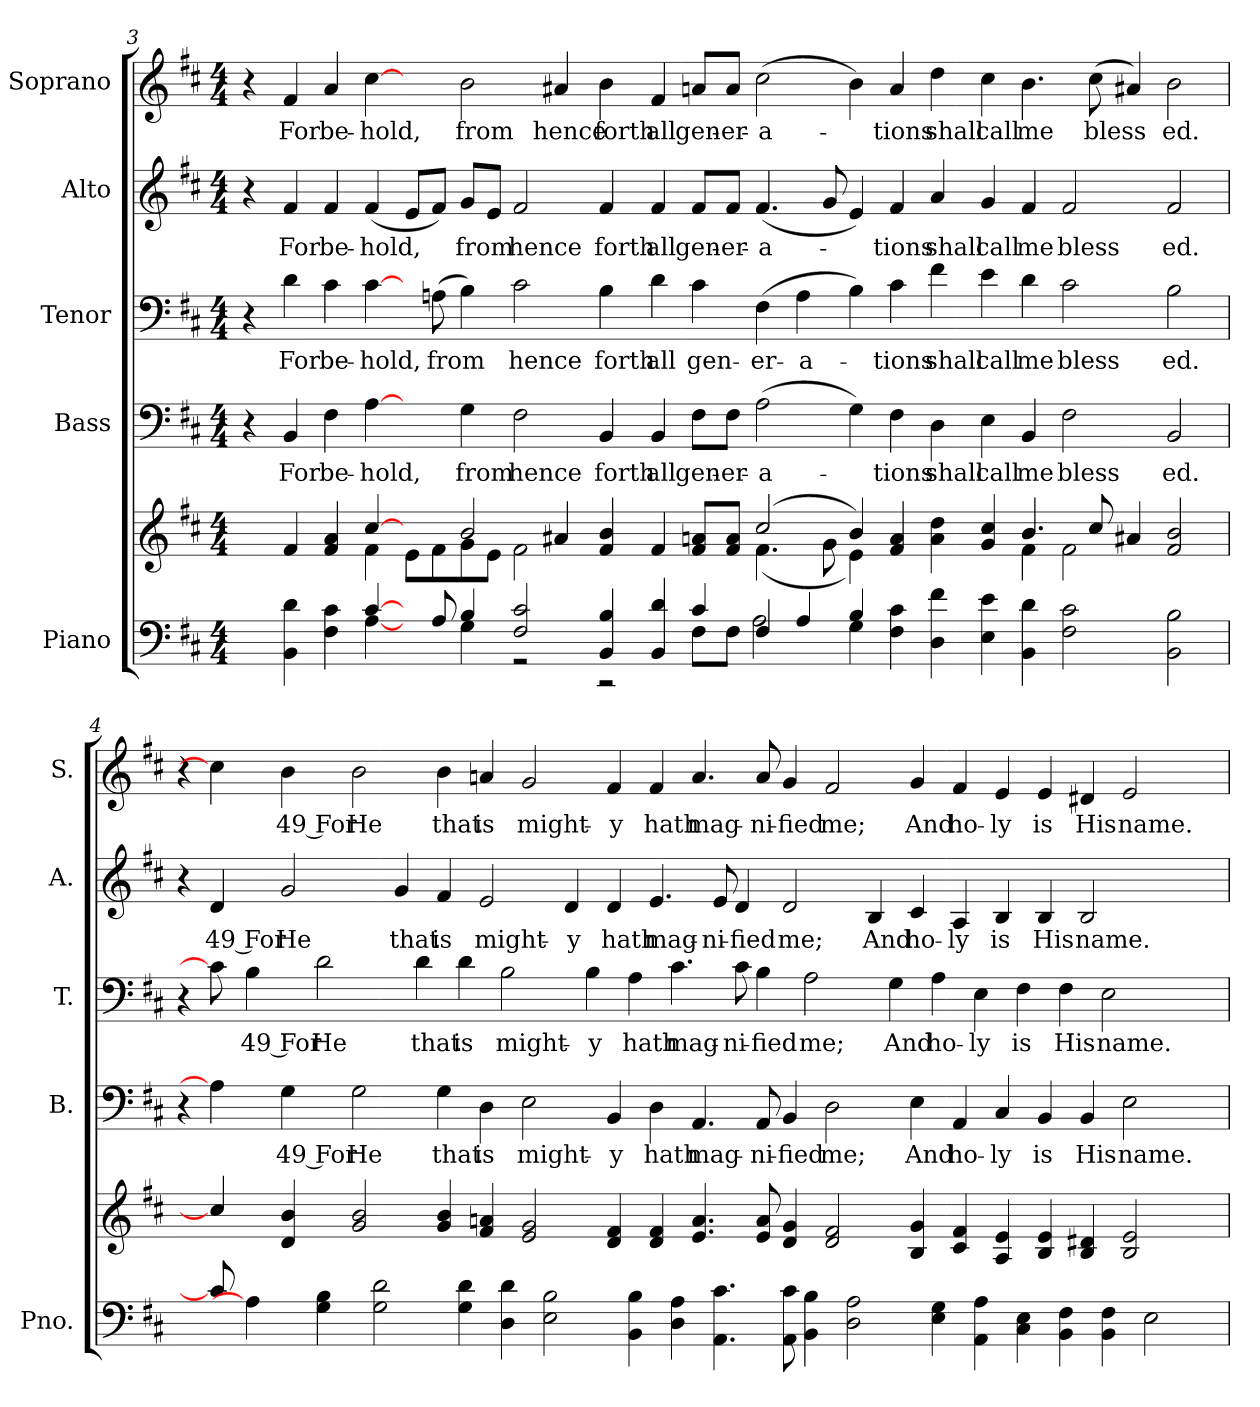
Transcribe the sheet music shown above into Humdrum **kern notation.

**kern	**kern	**kern	**text	**kern	**text	**kern	**text	**kern	**text
*part5	*part5	*part4	*part4	*part3	*part3	*part2	*part2	*part1	*part1
*staff6	*staff5	*staff4	*staff4	*staff3	*staff3	*staff2	*staff2	*staff1	*staff1
*I"Piano	*	*I"Bass	*	*I"Tenor	*	*I"Alto	*	*I"Soprano	*
*I'Pno.	*	*I'B.	*	*I'T.	*	*I'A.	*	*I'S.	*
!!LO:PB:g=z
*clefF4	*clefG2	*clefF4	*	*clefF4	*	*clefG2	*	*clefG2	*
*k[f#c#]	*k[f#c#]	*k[f#c#]	*	*k[f#c#]	*	*k[f#c#]	*	*k[f#c#]	*
*D:	*D:	*D:	*	*D:	*	*D:	*	*D:	*
*M4/4	*M4/4	*M4/4	*	*M4/4	*	*M4/4	*	*M4/4	*
=3	=3	=3	=3	=3	=3	=3	=3	=3	=3
*^	*^	*	*	*	*	*	*	*	*
4ryy	2ryy	4ryy	2ryy	4r	.	4r	.	4r	.	4r	.
!	!	!	!	!	!LO:LY:b:color=#000000	!	!	!	!	!	!
!	!	!	!	!	!	!	!LO:LY:b:color=#000000	!	!	!	!
!	!	!	!	!	!	!	!	!	!LO:LY:b:color=#000000	!	!
!	!	!	!	!	!	!	!	!	!	!	!LO:LY:b:color=#000000
4BBi\ 4di	.	4f#i/	.	4BBi/	For	4di\	For	4f#i/	For	4f#i/	For
!	!	!	!	!	!LO:LY:b:color=#000000	!	!	!	!	!	!
!	!	!	!	!	!	!	!LO:LY:b:color=#000000	!	!	!	!
!	!	!	!	!	!	!	!	!	!LO:LY:b:color=#000000	!	!
!	!	!	!	!	!	!	!	!	!	!	!LO:LY:b:color=#000000
4F#i\ 4c#i	4ryy	4f#i/ 4ai	4ryy	4F#i\	be-	4c#i\	be-	4f#i/	be-	4ai/	be-
!	!	!	!	!	!LO:LY:b:color=#000000	!	!	!	!	!	!
!	!	!	!	!	!	!	!LO:LY:b:color=#000000	!	!	!	!
!	!	!	!	!	!	!	!	!	!LO:LY:b:color=#000000	!	!
!	!	!	!	!	!	!	!	!	!	!	!LO:LY:b:color=#000000
[4c#i/	[4Ai\	[4cc#i/	4f#i\	[4Ai\	-hold,	[4c#i\	-hold,	(4f#i/	-hold,	[4cc#i\	-hold,
8ryy	4ryy	4ryy	8ei\L	4ryy	.	8ryy	.	8ei/L	.	4ryy	.
!	!	!	!	!	!	!	!LO:LY:b:color=#000000	!	!	!	!
8Ai/	.	.	8f#i\	.	.	(8Ani\	from	8f#i/J)	.	.	.
!	!	!	!	!	!LO:LY:b:color=#000000	!	!	!	!	!	!
!	!	!	!	!	!	!	!	!	!LO:LY:b:color=#000000	!	!
!	!	!	!	!	!	!	!	!	!	!	!LO:LY:b:color=#000000
4Bi/	4Gi\	2bi/	8gi\	4Gi\	from	4Bi\)	.	8gi/L	from	2bi\	from
.	.	.	8ei\J	.	.	.	.	8ei/J	.	.	.
!	!	!	!	!	!LO:LY:b:color=#000000	!	!	!	!	!	!
!	!	!	!	!	!	!	!LO:LY:b:color=#000000	!	!	!	!
!	!	!	!	!	!	!	!	!	!LO:LY:b:color=#000000	!	!
2F#i/ 2c#i	2r	.	2f#i\	2F#i\	hence	2c#i\	hence	2f#i/	hence	.	.
!	!	!	!	!	!	!	!	!	!	!	!LO:LY:b:color=#000000
.	.	4a#Xi/	.	.	.	.	.	.	.	4a#Xi/	hence
!	!	!	!	!	!LO:LY:b:color=#000000	!	!	!	!	!	!
!	!	!	!	!	!	!	!LO:LY:b:color=#000000	!	!	!	!
!	!	!	!	!	!	!	!	!	!LO:LY:b:color=#000000	!	!
!	!	!	!	!	!	!	!	!	!	!	!LO:LY:b:color=#000000
4BBi/ 4Bi	2r	4f#i/ 4bi	2ryy	4BBi/	forth	4Bi\	forth	4f#i/	forth	4bi\	forth
!	!	!	!	!	!LO:LY:b:color=#000000	!	!	!	!	!	!
!	!	!	!	!	!	!	!LO:LY:b:color=#000000	!	!	!	!
!	!	!	!	!	!	!	!	!	!LO:LY:b:color=#000000	!	!
!	!	!	!	!	!	!	!	!	!	!	!LO:LY:b:color=#000000
4BBi/ 4di	.	4f#i/	.	4BBi/	all	4di\	all	4f#i/	all	4f#i/	all
!	!	!	!	!	!LO:LY:b:color=#000000	!	!	!	!	!	!
!	!	!	!	!	!	!	!LO:LY:b:color=#000000	!	!	!	!
!	!	!	!	!	!	!	!	!	!LO:LY:b:color=#000000	!	!
!	!	!	!	!	!	!	!	!	!	!	!LO:LY:b:color=#000000
4c#i/	8F#i\L	8f#i/ 8aniL	4ryy	8F#i\L	gen-	4c#i\	gen-	8f#i/L	gen-	8ani/L	gen-
!	!	!	!	!	!LO:LY:b:color=#000000	!	!	!	!	!	!
!	!	!	!	!	!	!	!	!	!LO:LY:b:color=#000000	!	!
!	!	!	!	!	!	!	!	!	!	!	!LO:LY:b:color=#000000
.	8F#i\J	8f#i/ 8aiJ	.	8F#i\J	-er-	.	.	8f#i/J	-er-	8ai/J	-er-
!	!	!	!	!	!LO:LY:b:color=#000000	!	!	!	!	!	!
!	!	!	!	!	!	!	!LO:LY:b:color=#000000	!	!	!	!
!	!	!	!	!	!	!	!	!	!LO:LY:b:color=#000000	!	!
!	!	!	!	!	!	!	!	!	!	!	!LO:LY:b:color=#000000
4F#i/	2Ai\	(2cc#i/	(4.f#i\	(2Ai\	-a-	(4F#i\	-er-	(4.f#i/	-a-	(2cc#i\	-a-
!	!	!	!	!	!	!	!LO:LY:b:color=#000000	!	!	!	!
4Ai/	.	.	.	.	.	4Ai\	-a-	.	.	.	.
.	.	.	8gi\	.	.	.	.	8gi/	.	.	.
4Bi/	4Gi\	4bi/)	4ei\)	4Gi\)	.	4Bi\)	.	4ei/)	.	4bi\)	.
!	!	!	!	!	!LO:LY:b:color=#000000	!	!	!	!	!	!
!	!	!	!	!	!	!	!LO:LY:b:color=#000000	!	!	!	!
!	!	!	!	!	!	!	!	!	!LO:LY:b:color=#000000	!	!
!	!	!	!	!	!	!	!	!	!	!	!LO:LY:b:color=#000000
4F#i\ 4c#i	2ryy	4f#i/ 4ai	2ryy	4F#i\	-tions	4c#i\	-tions	4f#i/	-tions	4ai/	-tions
!	!	!	!	!	!LO:LY:b:color=#000000	!	!	!	!	!	!
!	!	!	!	!	!	!	!LO:LY:b:color=#000000	!	!	!	!
!	!	!	!	!	!	!	!	!	!LO:LY:b:color=#000000	!	!
!	!	!	!	!	!	!	!	!	!	!	!LO:LY:b:color=#000000
4Di\ 4f#i	.	4ai\ 4ddi	.	4Di\	shall	4f#i\	shall	4ai/	shall	4ddi\	shall
!	!	!	!	!	!LO:LY:b:color=#000000	!	!	!	!	!	!
!	!	!	!	!	!	!	!LO:LY:b:color=#000000	!	!	!	!
!	!	!	!	!	!	!	!	!	!LO:LY:b:color=#000000	!	!
!	!	!	!	!	!	!	!	!	!	!	!LO:LY:b:color=#000000
4Ei\ 4ei	1ryy	4gi/ 4cc#i	4ryy	4Ei\	call	4ei\	call	4gi/	call	4cc#i\	call
!	!	!	!	!	!LO:LY:b:color=#000000	!	!	!	!	!	!
!	!	!	!	!	!	!	!LO:LY:b:color=#000000	!	!	!	!
!	!	!	!	!	!	!	!	!	!LO:LY:b:color=#000000	!	!
!	!	!	!	!	!	!	!	!	!	!	!LO:LY:b:color=#000000
4BBi\ 4di	.	4.bi/	4f#i\	4BBi/	me	4di\	me	4f#i/	me	4.bi\	me
!	!	!	!	!	!LO:LY:b:color=#000000	!	!	!	!	!	!
!	!	!	!	!	!	!	!LO:LY:b:color=#000000	!	!	!	!
!	!	!	!	!	!	!	!	!	!LO:LY:b:color=#000000	!	!
2F#i\ 2c#i	.	.	2f#i\	2F#i\	bless	2c#i\	bless	2f#i/	bless	.	.
!	!	!	!	!	!	!	!	!	!	!	!LO:LY:b:color=#000000
.	.	8cc#i/	.	.	.	.	.	.	.	(8cc#i\	bless
.	.	4a#Xi/	.	.	.	.	.	.	.	4a#Xi/)	.
!	!	!	!	!	!LO:LY:b:color=#000000	!	!	!	!	!	!
!	!	!	!	!	!	!	!LO:LY:b:color=#000000	!	!	!	!
!	!	!	!	!	!	!	!	!	!LO:LY:b:color=#000000	!	!
!	!	!	!	!	!	!	!	!	!	!	!LO:LY:b:color=#000000
2BBi\ 2Bi	2ryy	2f#i/ 2bi	2ryy	2BBi/	ed.	2Bi\	ed.	2f#i/	ed.	2bi\	ed.
*v	*v	*	*	*	*	*	*	*	*	*	*
*	*v	*v	*	*	*	*	*	*	*	*
!!LO:PB:g=z
=4	=4	=4	=4	=4	=4	=4	=4	=4	=4
4ryy	4ryy	4r	.	4r	.	4r	.	4r	.
!	!	!	!	!	!	!	!LO:LY:b:color=#000000	!	!
8c#i/]	4cc#i/]	4Ai\]	.	8c#i\]	.	4di/	49 For	4cc#i\]	.
!	!	!	!	!	!LO:LY:b:color=#000000	!	!	!	!
4Ai\]	.	.	.	4Bi\	49 For	.	.	.	.
!	!	!	!LO:LY:b:color=#000000	!	!	!	!	!	!
!	!	!	!	!	!	!	!LO:LY:b:color=#000000	!	!
!	!	!	!	!	!	!	!	!	!LO:LY:b:color=#000000
.	4di/ 4bi	4Gi\	49 For	.	.	2gi/	He	4bi\	49 For
!	!	!	!	!	!LO:LY:b:color=#000000	!	!	!	!
4Gi\ 4Bi	.	.	.	2di\	He	.	.	.	.
!	!	!	!LO:LY:b:color=#000000	!	!	!	!	!	!
!	!	!	!	!	!	!	!	!	!LO:LY:b:color=#000000
.	2gi/ 2bi	2Gi\	He	.	.	.	.	2bi\	He
2Gi\ 2di	.	.	.	.	.	.	.	.	.
!	!	!	!	!	!	!	!LO:LY:b:color=#000000	!	!
.	.	.	.	.	.	4gi/	that	.	.
!	!	!	!	!	!LO:LY:b:color=#000000	!	!	!	!
.	.	.	.	4di\	that	.	.	.	.
!	!	!	!LO:LY:b:color=#000000	!	!	!	!	!	!
!	!	!	!	!	!	!	!LO:LY:b:color=#000000	!	!
!	!	!	!	!	!	!	!	!	!LO:LY:b:color=#000000
.	4gi/ 4bi	4Gi\	that	.	.	4f#i/	is	4bi\	that
!	!	!	!	!	!LO:LY:b:color=#000000	!	!	!	!
4Gi\ 4di	.	.	.	4di\	is	.	.	.	.
!	!	!	!LO:LY:b:color=#000000	!	!	!	!	!	!
!	!	!	!	!	!	!	!LO:LY:b:color=#000000	!	!
!	!	!	!	!	!	!	!	!	!LO:LY:b:color=#000000
.	4f#i/ 4ani	4Di\	is	.	.	2ei/	might-	4ani/	is
!	!	!	!	!	!LO:LY:b:color=#000000	!	!	!	!
4Di\ 4di	.	.	.	2Bi\	might-	.	.	.	.
!	!	!	!LO:LY:b:color=#000000	!	!	!	!	!	!
!	!	!	!	!	!	!	!	!	!LO:LY:b:color=#000000
.	2ei/ 2gi	2Ei\	might-	.	.	.	.	2gi/	might-
2Ei\ 2Bi	.	.	.	.	.	.	.	.	.
!	!	!	!	!	!	!	!LO:LY:b:color=#000000	!	!
.	.	.	.	.	.	4di/	-y	.	.
!	!	!	!	!	!LO:LY:b:color=#000000	!	!	!	!
.	.	.	.	4Bi\	-y	.	.	.	.
!	!	!	!LO:LY:b:color=#000000	!	!	!	!	!	!
!	!	!	!	!	!	!	!LO:LY:b:color=#000000	!	!
!	!	!	!	!	!	!	!	!	!LO:LY:b:color=#000000
.	4di/ 4f#i	4BBi/	-y	.	.	4di/	hath	4f#i/	-y
!	!	!	!	!	!LO:LY:b:color=#000000	!	!	!	!
4BBi\ 4Bi	.	.	.	4Ai\	hath	.	.	.	.
!	!	!	!LO:LY:b:color=#000000	!	!	!	!	!	!
!	!	!	!	!	!	!	!LO:LY:b:color=#000000	!	!
!	!	!	!	!	!	!	!	!	!LO:LY:b:color=#000000
.	4di/ 4f#i	4Di\	hath	.	.	4.ei/	mag-	4f#i/	hath
!	!	!	!	!	!LO:LY:b:color=#000000	!	!	!	!
4Di\ 4Ai	.	.	.	4.c#i\	mag-	.	.	.	.
!	!	!	!LO:LY:b:color=#000000	!	!	!	!	!	!
!	!	!	!	!	!	!	!	!	!LO:LY:b:color=#000000
.	4.ei/ 4.ai	4.AAi/	mag-	.	.	.	.	4.ai/	mag-
!	!	!	!	!	!	!	!LO:LY:b:color=#000000	!	!
4.AAi\ 4.c#i	.	.	.	.	.	8ei/	-ni-	.	.
!	!	!	!	!	!LO:LY:b:color=#000000	!	!	!	!
!	!	!	!	!	!	!	!LO:LY:b:color=#000000	!	!
.	.	.	.	8c#i\	-ni-	4di/	-fied	.	.
!	!	!	!LO:LY:b:color=#000000	!	!	!	!	!	!
!	!	!	!	!	!LO:LY:b:color=#000000	!	!	!	!
!	!	!	!	!	!	!	!	!	!LO:LY:b:color=#000000
.	8ei/ 8ai	8AAi/	-ni-	4Bi\	-fied	.	.	8ai/	-ni-
!	!	!	!LO:LY:b:color=#000000	!	!	!	!	!	!
!	!	!	!	!	!	!	!LO:LY:b:color=#000000	!	!
!	!	!	!	!	!	!	!	!	!LO:LY:b:color=#000000
8AAi\ 8c#i	4di/ 4gi	4BBi/	-fied	.	.	2di/	me;	4gi/	-fied
!	!	!	!	!	!LO:LY:b:color=#000000	!	!	!	!
4BBi\ 4Bi	.	.	.	2Ai\	me;	.	.	.	.
!	!	!	!LO:LY:b:color=#000000	!	!	!	!	!	!
!	!	!	!	!	!	!	!	!	!LO:LY:b:color=#000000
.	2di/ 2f#i	2Di\	me;	.	.	.	.	2f#i/	me;
2Di\ 2Ai	.	.	.	.	.	.	.	.	.
!	!	!	!	!	!	!	!LO:LY:b:color=#000000	!	!
.	.	.	.	.	.	4Bi/	And	.	.
!	!	!	!	!	!LO:LY:b:color=#000000	!	!	!	!
.	.	.	.	4Gi\	And	.	.	.	.
!	!	!	!LO:LY:b:color=#000000	!	!	!	!	!	!
!	!	!	!	!	!	!	!LO:LY:b:color=#000000	!	!
!	!	!	!	!	!	!	!	!	!LO:LY:b:color=#000000
.	4Bi/ 4gi	4Ei\	And	.	.	4c#i/	ho-	4gi/	And
!	!	!	!	!	!LO:LY:b:color=#000000	!	!	!	!
4Ei\ 4Gi	.	.	.	4Ai\	ho-	.	.	.	.
!	!	!	!LO:LY:b:color=#000000	!	!	!	!	!	!
!	!	!	!	!	!	!	!LO:LY:b:color=#000000	!	!
!	!	!	!	!	!	!	!	!	!LO:LY:b:color=#000000
.	4c#i/ 4f#i	4AAi/	ho-	.	.	4Ai/	-ly	4f#i/	ho-
!	!	!	!	!	!LO:LY:b:color=#000000	!	!	!	!
4AAi\ 4Ai	.	.	.	4Ei\	-ly	.	.	.	.
!	!	!	!LO:LY:b:color=#000000	!	!	!	!	!	!
!	!	!	!	!	!	!	!LO:LY:b:color=#000000	!	!
!	!	!	!	!	!	!	!	!	!LO:LY:b:color=#000000
.	4Ai/ 4ei	4C#i/	-ly	.	.	4Bi/	is	4ei/	-ly
!	!	!	!	!	!LO:LY:b:color=#000000	!	!	!	!
4C#i\ 4Ei	.	.	.	4F#i\	is	.	.	.	.
!	!	!	!LO:LY:b:color=#000000	!	!	!	!	!	!
!	!	!	!	!	!	!	!LO:LY:b:color=#000000	!	!
!	!	!	!	!	!	!	!	!	!LO:LY:b:color=#000000
.	4Bi/ 4ei	4BBi/	is	.	.	4Bi/	His	4ei/	is
!	!	!	!	!	!LO:LY:b:color=#000000	!	!	!	!
4BBi\ 4F#i	.	.	.	4F#i\	His	.	.	.	.
!	!	!	!LO:LY:b:color=#000000	!	!	!	!	!	!
!	!	!	!	!	!	!	!LO:LY:b:color=#000000	!	!
!	!	!	!	!	!	!	!	!	!LO:LY:b:color=#000000
.	4Bi/ 4d#Xi	4BBi/	His	.	.	2Bi/	name.	4d#Xi/	His
!	!	!	!	!	!LO:LY:b:color=#000000	!	!	!	!
4BBi\ 4F#i	.	.	.	2Ei\	name.	.	.	.	.
!	!	!	!LO:LY:b:color=#000000	!	!	!	!	!	!
!	!	!	!	!	!	!	!	!	!LO:LY:b:color=#000000
.	2Bi/ 2ei	2Ei\	name.	.	.	.	.	2ei/	name.
2Ei\	.	.	.	.	.	.	.	.	.
.	.	.	.	.	.	4.ryy	.	.	.
.	.	.	.	4ryy	.	.	.	.	.
.	8ryy	8ryy	.	.	.	.	.	8ryy	.
=	=	=	=	=	=	=	=	=	=
*-	*-	*-	*-	*-	*-	*-	*-	*-	*-
